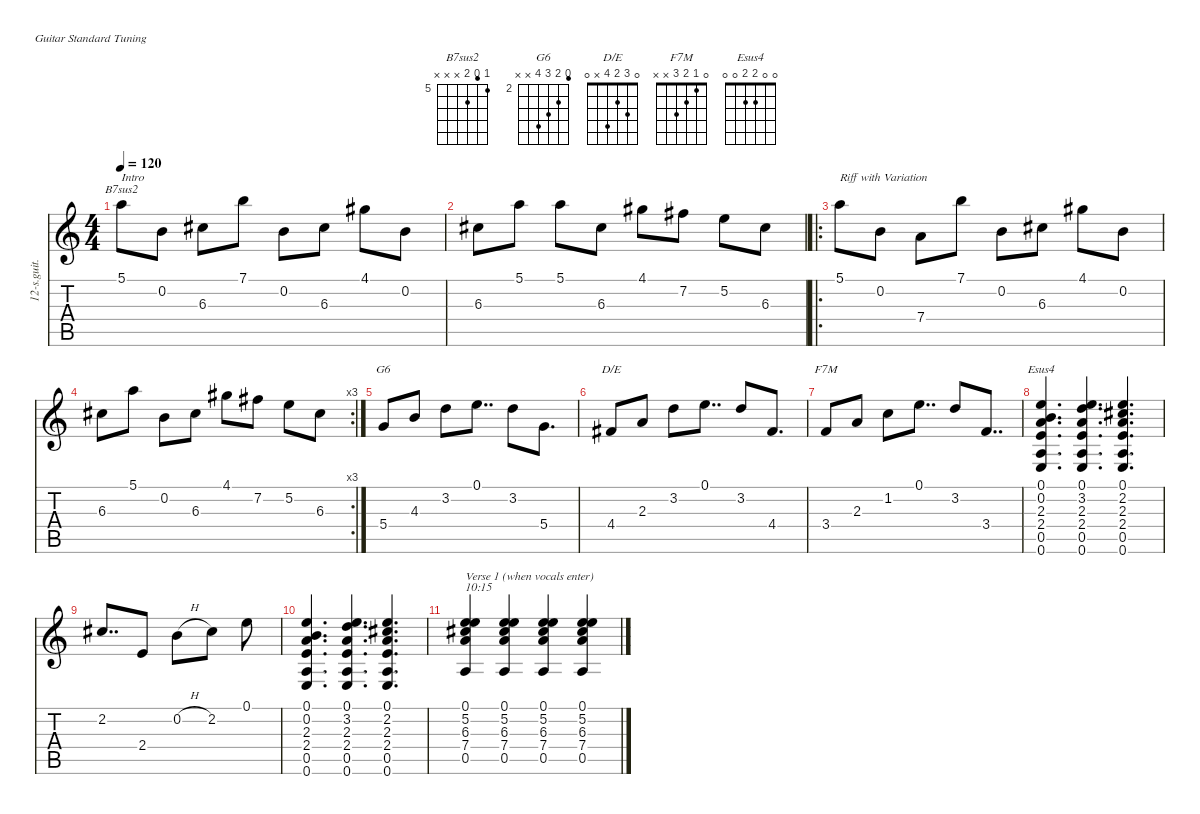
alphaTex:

\defaultSystemsLayout 4
\hideDynamics
\bracketExtendMode nobrackets
\otherSystemsTrackNameOrientation horizontal
\track ("12 St. Steel Guitar" "12-s.guit.") {instrument acousticguitarsteel}
\staff {score tabs}
\tuning (E4 B3 G3 D3 A2 E2)
\chord ("B7sus2" 5 4 6 x x x) {firstfret 5 showfingering false}
\chord ("G6" 1 3 4 5 x x) {firstfret 2 showfingering false}
\chord ("D/E" 0 3 2 4 x 0) {showfingering false}
\chord ("F7M" 0 1 2 3 x x) {showfingering false}
\chord ("Esus4" 0 0 2 2 0 0) {showfingering false}
\ts (4 4)
\tempo 120
\clef g2
\ks c
5.1.8{ch "B7sus2" txt "Intro" dy mf instrument acousticguitarsteel beam Down} 0.2.8{beam Down} 6.3{acc #}.8{beam Down} 7.1.8{beam Down} 0.2.8{beam Down} 6.3{acc #}.8{beam Down} 4.1{acc #}.8{beam Down} 0.2.8{beam Down} |
6.3{acc #}.8{beam Down} 5.1.8{beam Down} 5.1.8{beam Down} 6.3{acc #}.8{beam Down} 4.1{acc #}.8{beam Down} 7.2{acc #}.8{beam Down} 5.2.8{beam Down} 6.3{acc #}.8{beam Down} |
\ro
5.1.8{txt "Riff with Variation" beam Down} 0.2.8{beam Down} 7.4.8{beam Down} 7.1.8{beam Down} 0.2.8{beam Down} 6.3{acc #}.8{beam Down} 4.1{acc #}.8{beam Down} 0.2.8{beam Down} |
\rc 3
6.3{acc #}.8{beam Down} 5.1.8{beam Down} 0.2.8{beam Down} 6.3{acc #}.8{beam Down} 4.1{acc #}.8{beam Down} 7.2{acc #}.8{beam Down} 5.2.8{beam Down} 6.3{acc #}.8{beam Down} |
5.4.8{ch "G6" beam Up} 4.3.8{beam Up} 3.2.8{beam Down} 0.1.8{dd beam Down} 3.2.8{beam Down} 5.4.8{d beam Down} |
4.4{acc #}.8{ch "D/E" beam Up} 2.3.8{beam Up} 3.2.8{beam Down} 0.1.8{dd beam Down} 3.2.8{beam Up} 4.4{acc #}.8{d beam Up} |
3.4.8{ch "F7M" beam Up} 2.3.8{beam Up} 1.2.8{beam Down} 0.1.8{dd beam Down} 3.2.8{beam Up} 3.4.8{dd beam Up} |
(0.6 0.5 2.4 2.3 0.2 0.1).4{d ch "Esus4" beam Up} (0.6 0.5 2.4 2.3 3.2 0.1).4{d beam Up} (0.6 0.5 2.4 2.3 2.2{acc #} 0.1).4{d beam Up} |
2.2{acc #}.8{dd beam Up} 2.4.8{beam Up} 0.2{h}.8{beam Down} 2.2{acc #}.8{beam Down} 0.1.8{beam Down} |
(0.6 0.5 2.4 2.3 0.2 0.1).4{d beam Up} (0.6 0.5 2.4 2.3 3.2 0.1).4{d beam Up} (0.6 0.5 2.4 2.3 2.2{acc #} 0.1).4{d beam Up} |
(0.5 7.4 6.3{acc #} 5.2 0.1).4{txt "Verse 1 (when vocals enter)\n10:15" beam Up} (0.5 7.4 6.3{acc #} 5.2 0.1).4{beam Up} (0.5 7.4 6.3{acc #} 5.2 0.1).4{beam Up} (0.5 7.4 6.3{acc #} 5.2 0.1).4{beam Up}
